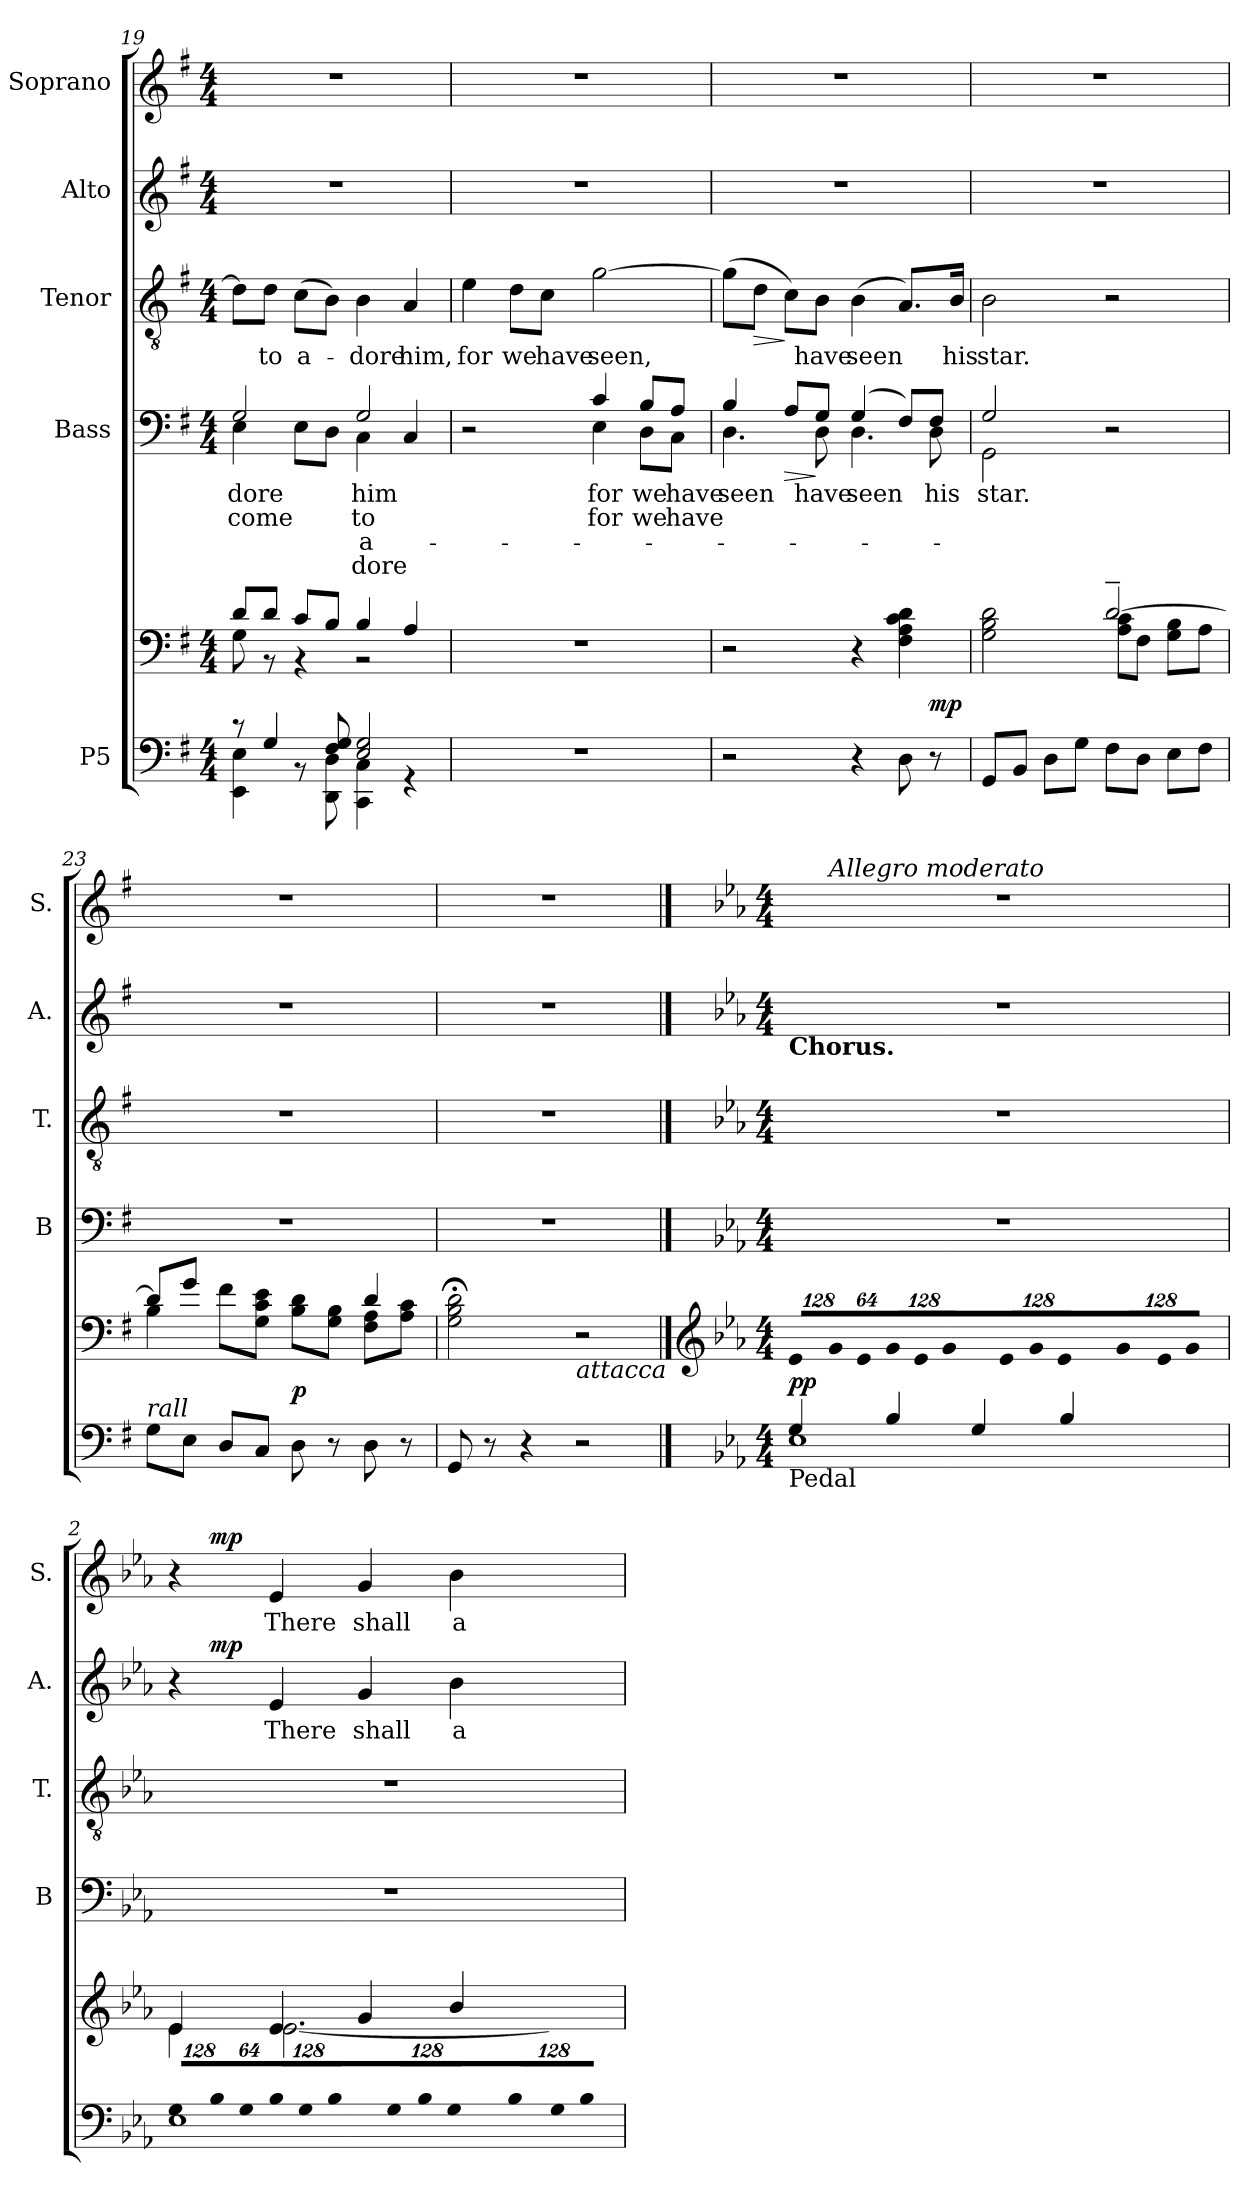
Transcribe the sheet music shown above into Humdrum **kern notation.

**kern	**kern	**dynam	**kern	**text	**text	**text	**text	**dynam	**kern	**text	**dynam	**kern	**text	**dynam	**kern	**text	**dynam
*part5	*part5	*part5	*part4	*part4	*part4	*part4	*part4	*part4	*part3	*part3	*part3	*part2	*part2	*part2	*part1	*part1	*part1
*staff6	*staff5	*staff5/6	*staff4	*staff4	*staff4	*staff4	*staff4	*staff4	*staff3	*staff3	*staff3	*staff2	*staff2	*staff2	*staff1	*staff1	*staff1
*I"P5	*	*	*I"Bass	*	*	*	*	*	*I"Tenor	*	*	*I"Alto	*	*	*I"Soprano	*	*
*	*	*	*I'B	*	*	*	*	*	*I'T.	*	*	*I'A.	*	*	*I'S.	*	*
*clefF4	*clefF4	*	*clefF4	*	*	*	*	*	*clefGv2	*	*	*clefG2	*	*	*clefG2	*	*
*	*	*	*	*	*	*	*	*	*ITrd7c12	*	*	*	*	*	*	*	*
*k[f#]	*k[f#]	*	*k[f#]	*	*	*	*	*	*k[f#]	*	*	*k[f#]	*	*	*k[f#]	*	*
*G:	*G:	*	*G:	*	*	*	*	*	*G:	*	*	*G:	*	*	*G:	*	*
*M4/4	*M4/4	*	*M4/4	*	*	*	*	*	*M4/4	*	*	*M4/4	*	*	*M4/4	*	*
=19	=19	=19	=19	=19	=19	=19	=19	=19	=19	=19	=19	=19	=19	=19	=19	=19	=19
*^	*^	*	*	*	*	*	*	*	*	*	*	*	*	*	*	*	*
!	!	!	!	!	!	!LO:LY:a:color=#000000	!LO:LY:b:color=#000000	!	!	!	!	!	!	!	!	!	!	!	!
*	*	*	*	*	*^	*	*	*	*	*	*	*	*	*	*	*	*	*	*
8r	4EEi\ 4Ei	8di/L	8Gi\	.	2Gi/	4Ei\	dore	come	.	.	.	8Di\L]	.	.	1r	.	.	1r	.	.
!	!	!	!	!	!	!	!	!	!	!	!	!	!LO:LY:b:color=#000000	!	!	!	!	!	!	!
4Gi/	.	8di/J	8r	.	.	.	.	.	.	.	.	8Di\J	to	.	.	.	.	.	.	.
!	!	!	!	!	!	!	!	!	!	!	!	!	!LO:LY:b:color=#000000	!	!	!	!	!	!	!
.	8r	8ci/L	4r	.	.	8Ei\L	.	.	.	.	.	(8Ci\L	a-	.	.	.	.	.	.	.
8F#i/ 8Gi	8DDi\ 8Di	8Bi/J	.	.	.	8Di\J	.	.	.	.	.	8BBi\J)	.	.	.	.	.	.	.	.
!	!	!	!	!	!	!	!LO:LY:a:color=#000000	!LO:LY:b:color=#000000	!LO:LY:b:color=#000000	!LO:LY:b:color=#000000	!	!	!	!	!	!	!	!	!	!
!	!	!	!	!	!	!	!	!	!	!	!	!	!LO:LY:b:color=#000000	!	!	!	!	!	!	!
2Ei/ 2Gi	4CCi\ 4Ci	4Bi/	2r	.	2Gi/	4Ci\	-him	to	a-	dore	.	4BBi\	-dore	.	.	.	.	.	.	.
!	!	!	!	!	!	!	!	!	!	!	!	!	!LO:LY:b:color=#000000	!	!	!	!	!	!	!
.	4r	4Ai/	.	.	.	4Ci/	.	.	.	.	.	4AAi/	him,	.	.	.	.	.	.	.
*v	*v	*	*	*	*	*	*	*	*	*	*	*	*	*	*	*	*	*	*	*
*	*v	*v	*	*	*	*	*	*	*	*	*	*	*	*	*	*	*	*	*
=20	=20	=20	=20	=20	=20	=20	=20	=20	=20	=20	=20	=20	=20	=20	=20	=20	=20	=20
*^	*	*	*	*	*	*	*	*	*	*	*	*	*	*	*	*	*	*
!	!	!	!	!	!	!	!	!	!	!	!	!LO:LY:b:color=#000000	!	!	!	!	!	!	!
*v	*v	*	*	*	*	*	*	*	*	*	*	*	*	*	*	*	*	*	*
1r	1r	.	2r	2ryy	.	.	.	.	.	4Ei\	for	.	1r	.	.	1r	.	.
!	!	!	!	!	!	!	!	!	!	!	!LO:LY:b:color=#000000	!	!	!	!	!	!	!
.	.	.	.	.	.	.	.	.	.	8Di\L	we	.	.	.	.	.	.	.
!	!	!	!	!	!	!	!	!	!	!	!LO:LY:b:color=#000000	!	!	!	!	!	!	!
.	.	.	.	.	.	.	.	.	.	8Ci\J	have	.	.	.	.	.	.	.
!	!	!	!	!	!LO:LY:a:color=#000000	!LO:LY:b:color=#000000	!	!	!	!	!	!	!	!	!	!	!	!
!	!	!	!	!	!	!	!	!	!	!	!LO:LY:b:color=#000000	!	!	!	!	!	!	!
.	.	.	4ci/	4Ei\	for	for	.	.	.	[2Gi\	seen,	.	.	.	.	.	.	.
!	!	!	!	!	!LO:LY:a:color=#000000	!LO:LY:b:color=#000000	!	!	!	!	!	!	!	!	!	!	!	!
.	.	.	8Bi/L	8Di\L	we	we	.	.	.	.	.	.	.	.	.	.	.	.
!	!	!	!	!	!LO:LY:a:color=#000000	!LO:LY:b:color=#000000	!	!	!	!	!	!	!	!	!	!	!	!
.	.	.	8Ai/J	8Ci\J	have	have	.	.	.	.	.	.	.	.	.	.	.	.
!!LO:PB:g=z
=21	=21	=21	=21	=21	=21	=21	=21	=21	=21	=21	=21	=21	=21	=21	=21	=21	=21	=21
!	!	!	!	!	!LO:LY:b:color=#000000	!	!	!	!	!	!	!	!	!	!	!	!	!
*	*^	*	*	*	*	*	*	*	*	*	*	*	*	*	*	*	*	*
2r	2r	2..ryy	.	4Bi/	4.Di\	seen	.	.	.	.	(8Gi\L]	.	.	1r	.	.	1r	.	.
!	!	!	!	!	!	!	!	!	!	!	!	!	!LO:HP:b	!	!	!	!	!	!
.	.	.	.	.	.	.	.	.	.	.	8Di\J	.	>	.	.	.	.	.	.
!	!	!	!	!	!	!	!	!	!	!LO:HP:b	!	!	!	!	!	!	!	!	!
.	.	.	.	8Ai/L	.	.	.	.	.	>	8Ci\L)	.	]	.	.	.	.	.	.
!	!	!	!	!	!	!LO:LY:b:color=#000000	!	!	!	!	!	!	!	!	!	!	!	!	!
!	!	!	!	!	!	!	!	!	!	!	!	!LO:LY:b:color=#000000	!	!	!	!	!	!	!
.	.	.	.	8Gi/J	8Di\	have	.	.	.	]	8BBi\J	have	.	.	.	.	.	.	.
!	!	!	!	!	!	!LO:LY:b:color=#000000	!	!	!	!	!	!	!	!	!	!	!	!	!
!	!	!	!	!	!	!	!	!	!	!	!	!LO:LY:b:color=#000000	!	!	!	!	!	!	!
4r	4r	.	.	(4Gi/	4.Di\	seen	.	.	.	.	(4BBi\	seen	.	.	.	.	.	.	.
8Di\	4F#i\ 4Ai 4ci 4di	.	.	8F#i/L)	.	.	.	.	.	.	8.AAi/L)	.	.	.	.	.	.	.	.
!	!	!	!	!	!	!LO:LY:b:color=#000000	!	!	!	!	!	!	!	!	!	!	!	!	!
8r	.	8ryy	mp	8F#i/J	8Di\	his	.	.	.	.	.	.	.	.	.	.	.	.	.
!	!	!	!	!	!	!	!	!	!	!	!	!LO:LY:b:color=#000000	!	!	!	!	!	!	!
.	.	.	.	.	.	.	.	.	.	.	16BBi/Jk	his	.	.	.	.	.	.	.
=22	=22	=22	=22	=22	=22	=22	=22	=22	=22	=22	=22	=22	=22	=22	=22	=22	=22	=22	=22
!	!	!	!	!	!	!LO:LY:b:color=#000000	!	!	!	!	!	!	!	!	!	!	!	!	!
!	!	!	!	!	!	!	!	!	!	!	!	!LO:LY:b:color=#000000	!	!	!	!	!	!	!
8GGi/L	2Gi\ 2Bi 2di	2ryy	.	2Gi/	2GGi\	star.	.	.	.	.	2BBi\	star.	.	1r	.	.	1r	.	.
8BBi/J	.	.	.	.	.	.	.	.	.	.	.	.	.	.	.	.	.	.	.
8Di\L	.	.	.	.	.	.	.	.	.	.	.	.	.	.	.	.	.	.	.
8Gi\J	.	.	.	.	.	.	.	.	.	.	.	.	.	.	.	.	.	.	.
8F#i\L	[2d~i/	8Ai\ 8ci\L	.	2r	2ryy	.	.	.	.	.	2r	.	.	.	.	.	.	.	.
8Di\J	.	8F#i\J	.	.	.	.	.	.	.	.	.	.	.	.	.	.	.	.	.
8Ei\L	.	8Gi\ 8Bi\L	.	.	.	.	.	.	.	.	.	.	.	.	.	.	.	.	.
8F#i\J	.	8Ai\J	.	.	.	.	.	.	.	.	.	.	.	.	.	.	.	.	.
*	*	*	*	*v	*v	*	*	*	*	*	*	*	*	*	*	*	*	*	*
=23	=23	=23	=23	=23	=23	=23	=23	=23	=23	=23	=23	=23	=23	=23	=23	=23	=23	=23
!LO:TX:a:i:t=rall	!	!	!	!	!	!	!	!	!	!	!	!	!	!	!	!	!	!
8Gi\L	8di/L]	4Bi\	.	1r	.	.	.	.	.	1r	.	.	1r	.	.	1r	.	.
8Ei\J	8gi/J	.	.	.	.	.	.	.	.	.	.	.	.	.	.	.	.	.
8Di/L	8f#i\L	2ryy	.	.	.	.	.	.	.	.	.	.	.	.	.	.	.	.
8Ci/J	8Gi\ 8ci\ 8ei\J	.	.	.	.	.	.	.	.	.	.	.	.	.	.	.	.	.
8Di\	8Bi\ 8di\L	.	p	.	.	.	.	.	.	.	.	.	.	.	.	.	.	.
8r	8Gi\ 8Bi\J	.	.	.	.	.	.	.	.	.	.	.	.	.	.	.	.	.
8Di\	4di/	8F#i\ 8Ai\L	.	.	.	.	.	.	.	.	.	.	.	.	.	.	.	.
8r	.	8Ai\ 8ci\J	.	.	.	.	.	.	.	.	.	.	.	.	.	.	.	.
*	*v	*v	*	*	*	*	*	*	*	*	*	*	*	*	*	*	*	*
=24	=24	=24	=24	=24	=24	=24	=24	=24	=24	=24	=24	=24	=24	=24	=24	=24	=24
8GGi/	2Gi\; 2Bi; 2di;	.	1r	.	.	.	.	.	1r	.	.	1r	.	.	1r	.	.
8r	.	.	.	.	.	.	.	.	.	.	.	.	.	.	.	.	.
4r	.	.	.	.	.	.	.	.	.	.	.	.	.	.	.	.	.
!	!LO:TX:b:i:t=attacca	!	!	!	!	!	!	!	!	!	!	!	!	!	!	!	!
2r	2r	.	.	.	.	.	.	.	.	.	.	.	.	.	.	.	.
!!LO:LB:g=z
==1	==1	==1	==1	==1	==1	==1	==1	==1	==1	==1	==1	==1	==1	==1	==1	==1	==1
*	*clefG2	*	*	*	*	*	*	*	*	*	*	*	*	*	*	*	*
*k[b-e-a-]	*k[b-e-a-]	*	*k[b-e-a-]	*	*	*	*	*	*k[b-e-a-]	*	*	*k[b-e-a-]	*	*	*k[b-e-a-]	*	*
*E-:	*E-:	*	*E-:	*	*	*	*	*	*E-:	*	*	*E-:	*	*	*E-:	*	*
*M4/4	*M4/4	*	*M4/4	*	*	*	*	*	*M4/4	*	*	*M4/4	*	*	*M4/4	*	*
*^	*	*	*	*	*	*	*	*	*	*	*	*	*	*	*	*	*
*	*	*Xbrackettup	*	*	*	*	*	*	*	*	*	*	*	*	*	*	*	*
*v	*v	*	*	*	*	*	*	*	*	*	*	*	*	*	*	*	*	*
*	*MM136	*	*	*	*	*	*	*	*	*	*	*	*	*	*MM136	*	*
*^	*	*	*	*	*	*	*	*	*	*	*	*	*	*	*	*	*
!	!	!	!	!	!	!	!	!	!	!	!	!	!LO:TX:b:B:t=Chorus.	!	!	!	!	!
!LO:TX:b:t=Pedal	!	!	!	!	!	!	!	!	!	!	!	!	!	!	!	!	!	!
!	!	!LO:N:vis=8	!	!	!	!	!	!	!	!	!	!	!	!	!	!	!	!
*	*	*	*	*	*	*	*	*	*	*	*	*	*	*	*	*^	*	*
4Gi/	1E-i	1024%85e-i/L	pp	1r	.	.	.	.	.	1r	.	.	1r	.	.	1r	16ryy	.	.
.	.	.	.	.	.	.	.	.	.	.	.	.	.	.	.	.	64ryy	.	.
.	.	.	.	.	.	.	.	.	.	.	.	.	.	.	.	.	256ryy	.	.
.	.	.	.	.	.	.	.	.	.	.	.	.	.	.	.	.	1024ryy	.	.
!	!	!	!	!	!	!	!	!	!	!	!	!	!	!	!	!	!LO:TX:a:i:t=Allegro moderato	!	!
!	!	!LO:N:vis=8	!	!	!	!	!	!	!	!	!	!	!	!	!	!	!	!	!
.	.	1024%85gi/	.	.	.	.	.	.	.	.	.	.	.	.	.	.	2ryy	.	.
!	!	!LO:N:vis=8	!	!	!	!	!	!	!	!	!	!	!	!	!	!	!	!	!
.	.	512%43e-i/J	.	.	.	.	.	.	.	.	.	.	.	.	.	.	.	.	.
!	!	!LO:N:vis=8	!	!	!	!	!	!	!	!	!	!	!	!	!	!	!	!	!
4B-i/	.	1024%85gi/L	.	.	.	.	.	.	.	.	.	.	.	.	.	.	.	.	.
!	!	!LO:N:vis=8	!	!	!	!	!	!	!	!	!	!	!	!	!	!	!	!	!
.	.	1024%85e-i/	.	.	.	.	.	.	.	.	.	.	.	.	.	.	.	.	.
!	!	!LO:N:vis=8	!	!	!	!	!	!	!	!	!	!	!	!	!	!	!	!	!
.	.	512%43gi/J	.	.	.	.	.	.	.	.	.	.	.	.	.	.	.	.	.
!	!	!LO:N:vis=8	!	!	!	!	!	!	!	!	!	!	!	!	!	!	!	!	!
4Gi/	.	1024%85e-i/L	.	.	.	.	.	.	.	.	.	.	.	.	.	.	.	.	.
!	!	!LO:N:vis=8	!	!	!	!	!	!	!	!	!	!	!	!	!	!	!	!	!
.	.	1024%85gi/	.	.	.	.	.	.	.	.	.	.	.	.	.	.	4ryy	.	.
!	!	!LO:N:vis=8	!	!	!	!	!	!	!	!	!	!	!	!	!	!	!	!	!
.	.	512%43e-i/J	.	.	.	.	.	.	.	.	.	.	.	.	.	.	.	.	.
!	!	!LO:N:vis=8	!	!	!	!	!	!	!	!	!	!	!	!	!	!	!	!	!
4B-i/	.	1024%85gi/L	.	.	.	.	.	.	.	.	.	.	.	.	.	.	.	.	.
!	!	!LO:N:vis=8	!	!	!	!	!	!	!	!	!	!	!	!	!	!	!	!	!
.	.	1024%85e-i/	.	.	.	.	.	.	.	.	.	.	.	.	.	.	8ryy	.	.
!	!	!LO:N:vis=8	!	!	!	!	!	!	!	!	!	!	!	!	!	!	!	!	!
.	.	512%43gi/J	.	.	.	.	.	.	.	.	.	.	.	.	.	.	.	.	.
.	.	.	.	.	.	.	.	.	.	.	.	.	.	.	.	.	32ryy	.	.
.	.	.	.	.	.	.	.	.	.	.	.	.	.	.	.	.	128ryy	.	.
.	.	.	.	.	.	.	.	.	.	.	.	.	.	.	.	.	512.ryy	.	.
=2	=2	=2	=2	=2	=2	=2	=2	=2	=2	=2	=2	=2	=2	=2	=2	=2	=2	=2	=2
*Xbrackettup	*	*	*	*	*	*	*	*	*	*	*	*	*	*	*	*	*	*	*
!LO:N:vis=8	!	!	!	!	!	!	!	!	!	!	!	!	!	!	!	!	!	!	!
*	*	*^	*	*	*	*	*	*	*	*	*	*	*^	*	*	*	*	*	*
1024%85Gi/L	1E-i	4e-i/	4e-i\	.	1r	.	.	.	.	.	1r	.	.	4r	16ryy	.	.	4r	16ryy	.	.
.	.	.	.	.	.	.	.	.	.	.	.	.	.	.	64ryy	.	.	.	64ryy	.	.
.	.	.	.	.	.	.	.	.	.	.	.	.	.	.	256ryy	.	.	.	256ryy	.	.
.	.	.	.	.	.	.	.	.	.	.	.	.	.	.	1024ryy	.	.	.	1024ryy	.	.
!LO:N:vis=8	!	!	!	!	!	!	!	!	!	!	!	!	!	!	!	!	!	!	!	!	!
1024%85B-i/	.	.	.	.	.	.	.	.	.	.	.	.	.	.	2ryy	.	mp	.	2ryy	.	mp
!LO:N:vis=8	!	!	!	!	!	!	!	!	!	!	!	!	!	!	!	!	!	!	!	!	!
512%43Gi/J	.	.	.	.	.	.	.	.	.	.	.	.	.	.	.	.	.	.	.	.	.
!LO:N:vis=8	!	!	!	!	!	!	!	!	!	!	!	!	!	!	!	!	!	!	!	!	!
!	!	!	!	!	!	!	!	!	!	!	!	!	!	!	!	!LO:LY:b:color=#000000	!	!	!	!	!
!	!	!	!	!	!	!	!	!	!	!	!	!	!	!	!	!	!	!	!	!LO:LY:b:color=#000000	!
1024%85B-i/L	.	4e-i/	[2.e-i\	.	.	.	.	.	.	.	.	.	.	4e-i/	.	There	.	4e-i/	.	There	.
!LO:N:vis=8	!	!	!	!	!	!	!	!	!	!	!	!	!	!	!	!	!	!	!	!	!
1024%85Gi/	.	.	.	.	.	.	.	.	.	.	.	.	.	.	.	.	.	.	.	.	.
!LO:N:vis=8	!	!	!	!	!	!	!	!	!	!	!	!	!	!	!	!	!	!	!	!	!
512%43B-i/J	.	.	.	.	.	.	.	.	.	.	.	.	.	.	.	.	.	.	.	.	.
!LO:N:vis=8	!	!	!	!	!	!	!	!	!	!	!	!	!	!	!	!	!	!	!	!	!
!	!	!	!	!	!	!	!	!	!	!	!	!	!	!	!	!LO:LY:b:color=#000000	!	!	!	!	!
!	!	!	!	!	!	!	!	!	!	!	!	!	!	!	!	!	!	!	!	!LO:LY:b:color=#000000	!
1024%85Gi/L	.	4gi/	.	.	.	.	.	.	.	.	.	.	.	4gi/	.	shall	.	4gi/	.	shall	.
!LO:N:vis=8	!	!	!	!	!	!	!	!	!	!	!	!	!	!	!	!	!	!	!	!	!
1024%85B-i/	.	.	.	.	.	.	.	.	.	.	.	.	.	.	4ryy	.	.	.	4ryy	.	.
!LO:N:vis=8	!	!	!	!	!	!	!	!	!	!	!	!	!	!	!	!	!	!	!	!	!
512%43Gi/J	.	.	.	.	.	.	.	.	.	.	.	.	.	.	.	.	.	.	.	.	.
!LO:N:vis=8	!	!	!	!	!	!	!	!	!	!	!	!	!	!	!	!	!	!	!	!	!
!	!	!	!	!	!	!	!	!	!	!	!	!	!	!	!	!LO:LY:b:color=#000000	!	!	!	!	!
!	!	!	!	!	!	!	!	!	!	!	!	!	!	!	!	!	!	!	!	!LO:LY:b:color=#000000	!
1024%85B-i/L	.	4b-i/	.	.	.	.	.	.	.	.	.	.	.	4b-i\	.	a	.	4b-i\	.	a	.
!LO:N:vis=8	!	!	!	!	!	!	!	!	!	!	!	!	!	!	!	!	!	!	!	!	!
1024%85Gi/	.	.	.	.	.	.	.	.	.	.	.	.	.	.	8ryy	.	.	.	8ryy	.	.
!LO:N:vis=8	!	!	!	!	!	!	!	!	!	!	!	!	!	!	!	!	!	!	!	!	!
512%43B-i/J	.	.	.	.	.	.	.	.	.	.	.	.	.	.	.	.	.	.	.	.	.
.	.	.	.	.	.	.	.	.	.	.	.	.	.	.	32ryy	.	.	.	32ryy	.	.
.	.	.	.	.	.	.	.	.	.	.	.	.	.	.	128ryy	.	.	.	128ryy	.	.
.	.	.	.	.	.	.	.	.	.	.	.	.	.	.	512.ryy	.	.	.	512.ryy	.	.
*v	*v	*	*	*	*	*	*	*	*	*	*	*	*	*v	*v	*	*	*v	*v	*	*
*	*v	*v	*	*	*	*	*	*	*	*	*	*	*	*	*	*	*	*
=	=	=	=	=	=	=	=	=	=	=	=	=	=	=	=	=	=
*-	*-	*-	*-	*-	*-	*-	*-	*-	*-	*-	*-	*-	*-	*-	*-	*-	*-
